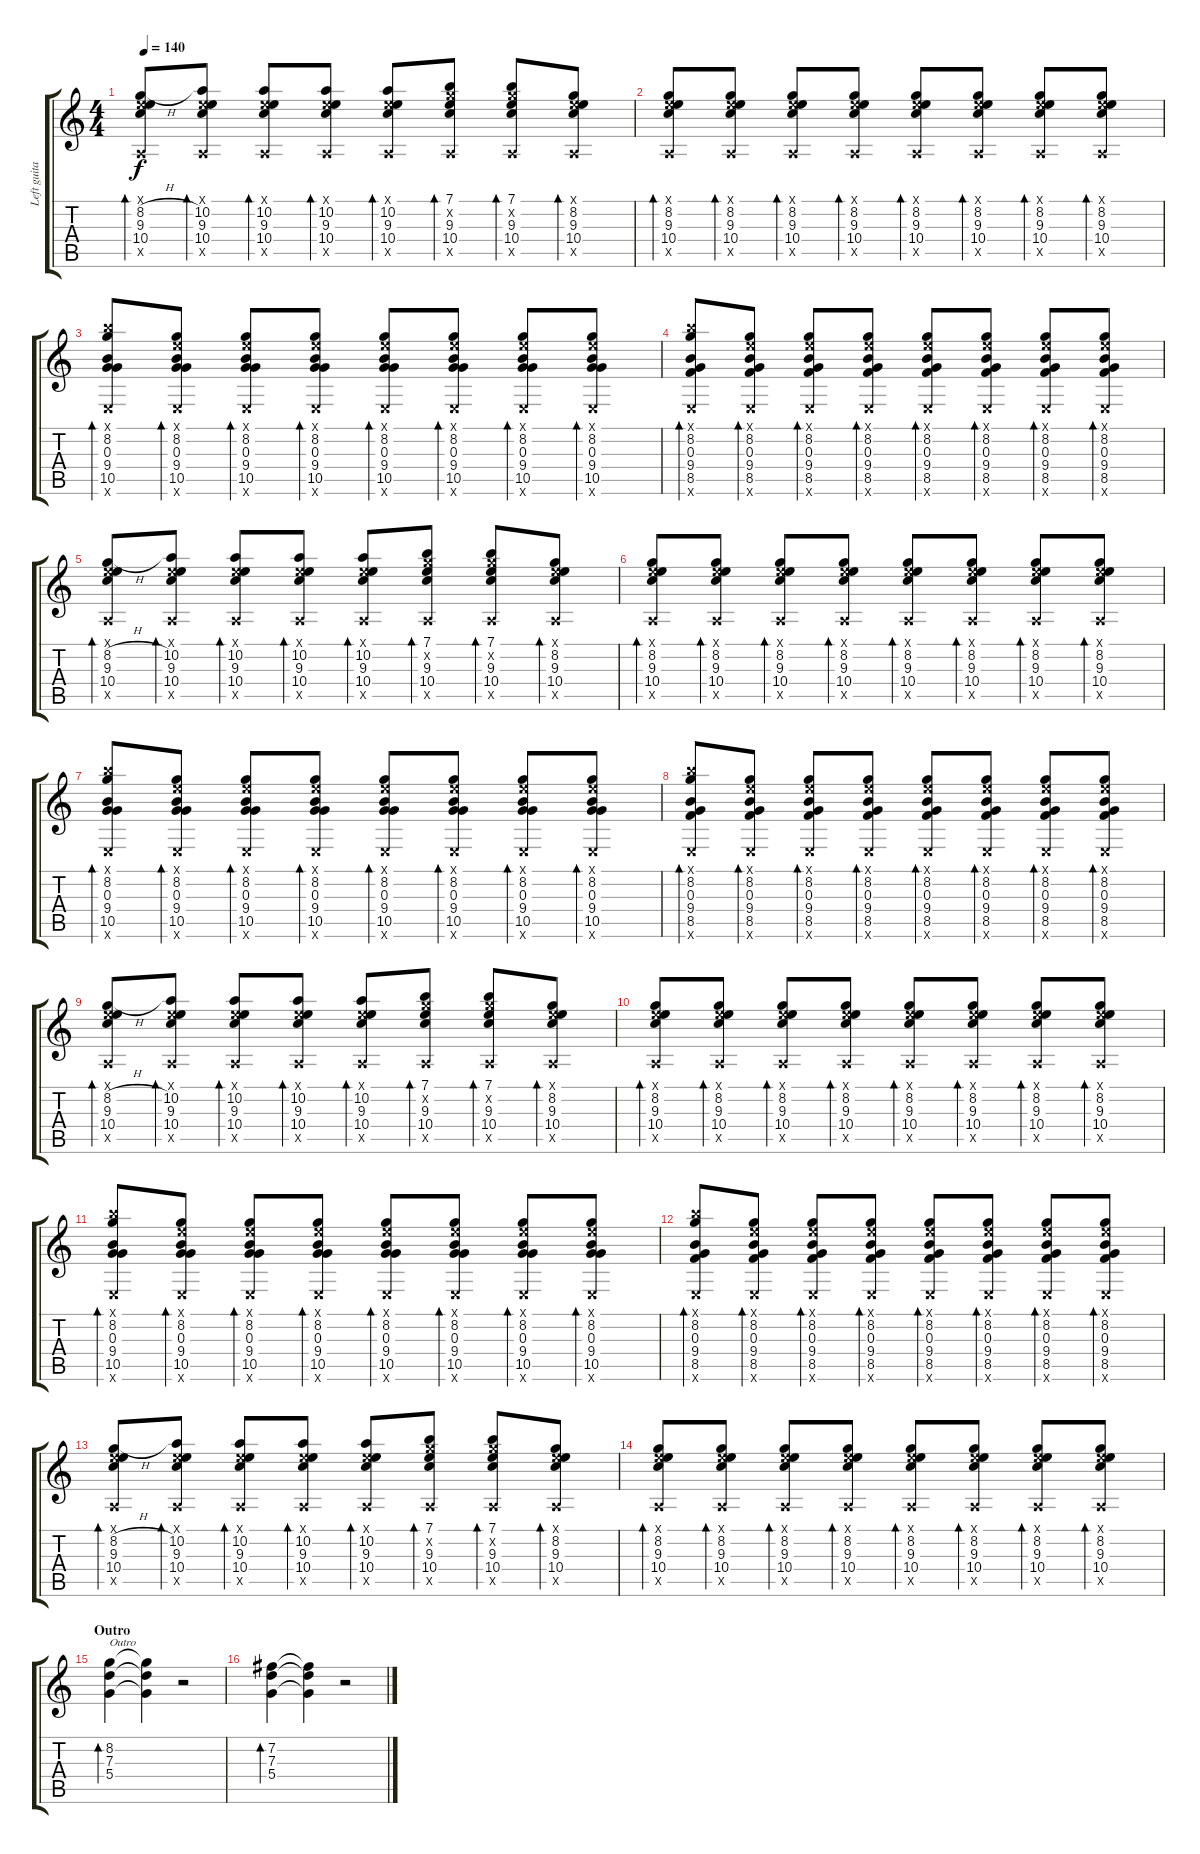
\track ("Left guitar " "Left guita") {instrument distortionguitar}
\staff {score tabs}
\tuning (E4 B3 G3 D3 A2 E2) {hide}
\ts (4 4)
\tempo 140
\clef g2
\ks c
(0.1{x} 8.2{h} 9.3 10.4 0.5{x}).8{bd 30 dy f} (0.1{x} 10.2 9.3 10.4 0.5{x}).8{bd 30} (0.1{x} 10.2 9.3 10.4 0.5{x}).8{bd 30} (0.1{x} 10.2 9.3 10.4 0.5{x}).8{bd 30} (0.1{x} 10.2 9.3 10.4 0.5{x}).8{bd 30} (7.1 8.2{x} 9.3 10.4 0.5{x}).8{bd 30} (7.1 8.2{x} 9.3 10.4 0.5{x}).8{bd 30} (0.1{x} 8.2 9.3 10.4 0.5{x}).8{bd 30} |
(0.1{x} 8.2 9.3 10.4 0.5{x}).8{bd 30} (0.1{x} 8.2 9.3 10.4 0.5{x}).8{bd 30} (0.1{x} 8.2 9.3 10.4 0.5{x}).8{bd 30} (0.1{x} 8.2 9.3 10.4 0.5{x}).8{bd 30} (0.1{x} 8.2 9.3 10.4 0.5{x}).8{bd 30} (0.1{x} 8.2 9.3 10.4 0.5{x}).8{bd 30} (0.1{x} 8.2 9.3 10.4 0.5{x}).8{bd 30} (0.1{x} 8.2 9.3 10.4 0.5{x}).8{bd 30} |
(7.1{x} 8.2 0.3 9.4 10.5 0.6{x}).8{bd 30} (0.1{x} 8.2 0.3 9.4 10.5 0.6{x}).8{bd 30} (0.1{x} 8.2 0.3 9.4 10.5 0.6{x}).8{bd 30} (0.1{x} 8.2 0.3 9.4 10.5 0.6{x}).8{bd 30} (0.1{x} 8.2 0.3 9.4 10.5 0.6{x}).8{bd 30} (0.1{x} 8.2 0.3 9.4 10.5 0.6{x}).8{bd 30} (0.1{x} 8.2 0.3 9.4 10.5 0.6{x}).8{bd 30} (0.1{x} 8.2 0.3 9.4 10.5 0.6{x}).8{bd 30} |
(7.1{x} 8.2 0.3 9.4 8.5 0.6{x}).8{bd 30} (0.1{x} 8.2 0.3 9.4 8.5 0.6{x}).8{bd 30} (0.1{x} 8.2 0.3 9.4 8.5 0.6{x}).8{bd 30} (0.1{x} 8.2 0.3 9.4 8.5 0.6{x}).8{bd 30} (0.1{x} 8.2 0.3 9.4 8.5 0.6{x}).8{bd 30} (0.1{x} 8.2 0.3 9.4 8.5 0.6{x}).8{bd 30} (0.1{x} 8.2 0.3 9.4 8.5 0.6{x}).8{bd 30} (0.1{x} 8.2 0.3 9.4 8.5 0.6{x}).8{bd 30} |
(0.1{x} 8.2{h} 9.3 10.4 0.5{x}).8{bd 30} (0.1{x} 10.2 9.3 10.4 0.5{x}).8{bd 30} (0.1{x} 10.2 9.3 10.4 0.5{x}).8{bd 30} (0.1{x} 10.2 9.3 10.4 0.5{x}).8{bd 30} (0.1{x} 10.2 9.3 10.4 0.5{x}).8{bd 30} (7.1 8.2{x} 9.3 10.4 0.5{x}).8{bd 30} (7.1 8.2{x} 9.3 10.4 0.5{x}).8{bd 30} (0.1{x} 8.2 9.3 10.4 0.5{x}).8{bd 30} |
(0.1{x} 8.2 9.3 10.4 0.5{x}).8{bd 30} (0.1{x} 8.2 9.3 10.4 0.5{x}).8{bd 30} (0.1{x} 8.2 9.3 10.4 0.5{x}).8{bd 30} (0.1{x} 8.2 9.3 10.4 0.5{x}).8{bd 30} (0.1{x} 8.2 9.3 10.4 0.5{x}).8{bd 30} (0.1{x} 8.2 9.3 10.4 0.5{x}).8{bd 30} (0.1{x} 8.2 9.3 10.4 0.5{x}).8{bd 30} (0.1{x} 8.2 9.3 10.4 0.5{x}).8{bd 30} |
(7.1{x} 8.2 0.3 9.4 10.5 0.6{x}).8{bd 30} (0.1{x} 8.2 0.3 9.4 10.5 0.6{x}).8{bd 30} (0.1{x} 8.2 0.3 9.4 10.5 0.6{x}).8{bd 30} (0.1{x} 8.2 0.3 9.4 10.5 0.6{x}).8{bd 30} (0.1{x} 8.2 0.3 9.4 10.5 0.6{x}).8{bd 30} (0.1{x} 8.2 0.3 9.4 10.5 0.6{x}).8{bd 30} (0.1{x} 8.2 0.3 9.4 10.5 0.6{x}).8{bd 30} (0.1{x} 8.2 0.3 9.4 10.5 0.6{x}).8{bd 30} |
(7.1{x} 8.2 0.3 9.4 8.5 0.6{x}).8{bd 30} (0.1{x} 8.2 0.3 9.4 8.5 0.6{x}).8{bd 30} (0.1{x} 8.2 0.3 9.4 8.5 0.6{x}).8{bd 30} (0.1{x} 8.2 0.3 9.4 8.5 0.6{x}).8{bd 30} (0.1{x} 8.2 0.3 9.4 8.5 0.6{x}).8{bd 30} (0.1{x} 8.2 0.3 9.4 8.5 0.6{x}).8{bd 30} (0.1{x} 8.2 0.3 9.4 8.5 0.6{x}).8{bd 30} (0.1{x} 8.2 0.3 9.4 8.5 0.6{x}).8{bd 30} |
(0.1{x} 8.2{h} 9.3 10.4 0.5{x}).8{bd 30} (0.1{x} 10.2 9.3 10.4 0.5{x}).8{bd 30} (0.1{x} 10.2 9.3 10.4 0.5{x}).8{bd 30} (0.1{x} 10.2 9.3 10.4 0.5{x}).8{bd 30} (0.1{x} 10.2 9.3 10.4 0.5{x}).8{bd 30} (7.1 8.2{x} 9.3 10.4 0.5{x}).8{bd 30} (7.1 8.2{x} 9.3 10.4 0.5{x}).8{bd 30} (0.1{x} 8.2 9.3 10.4 0.5{x}).8{bd 30} |
(0.1{x} 8.2 9.3 10.4 0.5{x}).8{bd 30} (0.1{x} 8.2 9.3 10.4 0.5{x}).8{bd 30} (0.1{x} 8.2 9.3 10.4 0.5{x}).8{bd 30} (0.1{x} 8.2 9.3 10.4 0.5{x}).8{bd 30} (0.1{x} 8.2 9.3 10.4 0.5{x}).8{bd 30} (0.1{x} 8.2 9.3 10.4 0.5{x}).8{bd 30} (0.1{x} 8.2 9.3 10.4 0.5{x}).8{bd 30} (0.1{x} 8.2 9.3 10.4 0.5{x}).8{bd 30} |
(7.1{x} 8.2 0.3 9.4 10.5 0.6{x}).8{bd 30} (0.1{x} 8.2 0.3 9.4 10.5 0.6{x}).8{bd 30} (0.1{x} 8.2 0.3 9.4 10.5 0.6{x}).8{bd 30} (0.1{x} 8.2 0.3 9.4 10.5 0.6{x}).8{bd 30} (0.1{x} 8.2 0.3 9.4 10.5 0.6{x}).8{bd 30} (0.1{x} 8.2 0.3 9.4 10.5 0.6{x}).8{bd 30} (0.1{x} 8.2 0.3 9.4 10.5 0.6{x}).8{bd 30} (0.1{x} 8.2 0.3 9.4 10.5 0.6{x}).8{bd 30} |
(7.1{x} 8.2 0.3 9.4 8.5 0.6{x}).8{bd 30} (0.1{x} 8.2 0.3 9.4 8.5 0.6{x}).8{bd 30} (0.1{x} 8.2 0.3 9.4 8.5 0.6{x}).8{bd 30} (0.1{x} 8.2 0.3 9.4 8.5 0.6{x}).8{bd 30} (0.1{x} 8.2 0.3 9.4 8.5 0.6{x}).8{bd 30} (0.1{x} 8.2 0.3 9.4 8.5 0.6{x}).8{bd 30} (0.1{x} 8.2 0.3 9.4 8.5 0.6{x}).8{bd 30} (0.1{x} 8.2 0.3 9.4 8.5 0.6{x}).8{bd 30} |
(0.1{x} 8.2{h} 9.3 10.4 0.5{x}).8{bd 30} (0.1{x} 10.2 9.3 10.4 0.5{x}).8{bd 30} (0.1{x} 10.2 9.3 10.4 0.5{x}).8{bd 30} (0.1{x} 10.2 9.3 10.4 0.5{x}).8{bd 30} (0.1{x} 10.2 9.3 10.4 0.5{x}).8{bd 30} (7.1 8.2{x} 9.3 10.4 0.5{x}).8{bd 30} (7.1 8.2{x} 9.3 10.4 0.5{x}).8{bd 30} (0.1{x} 8.2 9.3 10.4 0.5{x}).8{bd 30} |
(0.1{x} 8.2 9.3 10.4 0.5{x}).8{bd 30} (0.1{x} 8.2 9.3 10.4 0.5{x}).8{bd 30} (0.1{x} 8.2 9.3 10.4 0.5{x}).8{bd 30} (0.1{x} 8.2 9.3 10.4 0.5{x}).8{bd 30} (0.1{x} 8.2 9.3 10.4 0.5{x}).8{bd 30} (0.1{x} 8.2 9.3 10.4 0.5{x}).8{bd 30} (0.1{x} 8.2 9.3 10.4 0.5{x}).8{bd 30} (0.1{x} 8.2 9.3 10.4 0.5{x}).8{bd 30} |
\section ("" "Outro")
(8.2 7.3 5.4).4{bd 480 txt "Outro"} (8.2{t} 7.3{t} 5.4{t}).4 r.2 |
(7.2 7.3 5.4).4{bd 480} (7.2{t} 7.3{t} 5.4{t}).4 r.2
